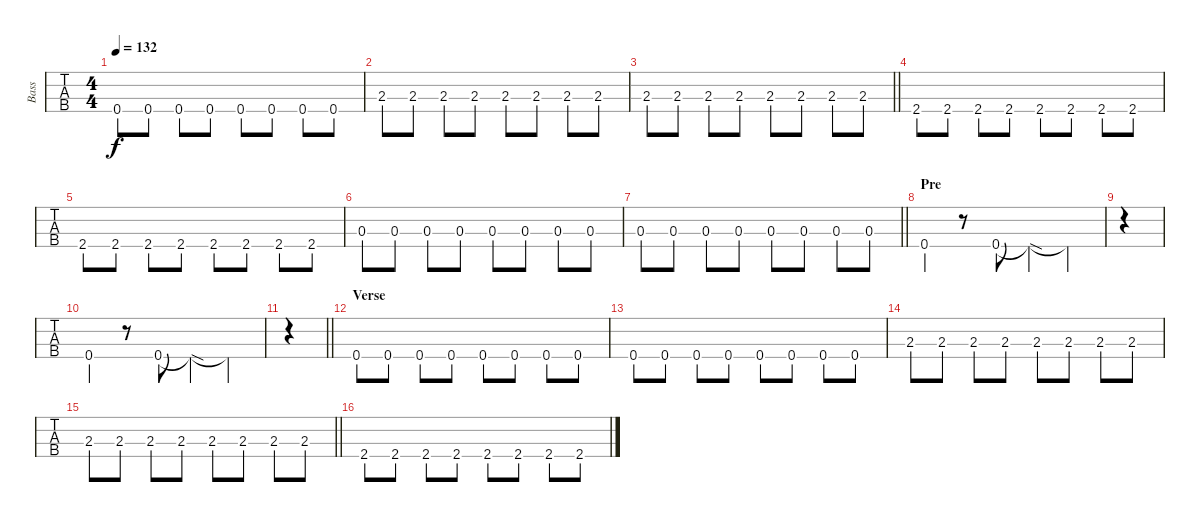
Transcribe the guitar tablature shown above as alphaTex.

\track ("Bass" "Bass") {instrument electricbassfinger}
\staff {tabs}
\tuning (G2 D2 A1 E1) {hide}
\ts (4 4)
\tempo 132
\clef f4
\ks c
0.4.8{dy f} 0.4.8 0.4.8 0.4.8 0.4.8 0.4.8 0.4.8 0.4.8 |
2.3.8 2.3.8 2.3.8 2.3.8 2.3.8 2.3.8 2.3.8 2.3.8 |
\barLineRight lightlight
2.3.8 2.3.8 2.3.8 2.3.8 2.3.8 2.3.8 2.3.8 2.3.8 |
2.4.8 2.4.8 2.4.8 2.4.8 2.4.8 2.4.8 2.4.8 2.4.8 |
2.4.8 2.4.8 2.4.8 2.4.8 2.4.8 2.4.8 2.4.8 2.4.8 |
0.3.8 0.3.8 0.3.8 0.3.8 0.3.8 0.3.8 0.3.8 0.3.8 |
\barLineRight lightlight
0.3.8 0.3.8 0.3.8 0.3.8 0.3.8 0.3.8 0.3.8 0.3.8 |
\section ("" "Pre")
0.4.4 r.8 0.4.8 0.4{sod t}.4 0.4{t}.4 |
|
0.4.4 r.8 0.4.8 0.4{sod t}.4 0.4{t}.4 |
\barLineRight lightlight
|
\section ("" "Verse")
0.4.8 0.4.8 0.4.8 0.4.8 0.4.8 0.4.8 0.4.8 0.4.8 |
0.4.8 0.4.8 0.4.8 0.4.8 0.4.8 0.4.8 0.4.8 0.4.8 |
2.3.8 2.3.8 2.3.8 2.3.8 2.3.8 2.3.8 2.3.8 2.3.8 |
\barLineRight lightlight
2.3.8 2.3.8 2.3.8 2.3.8 2.3.8 2.3.8 2.3.8 2.3.8 |
2.4.8 2.4.8 2.4.8 2.4.8 2.4.8 2.4.8 2.4.8 2.4.8
